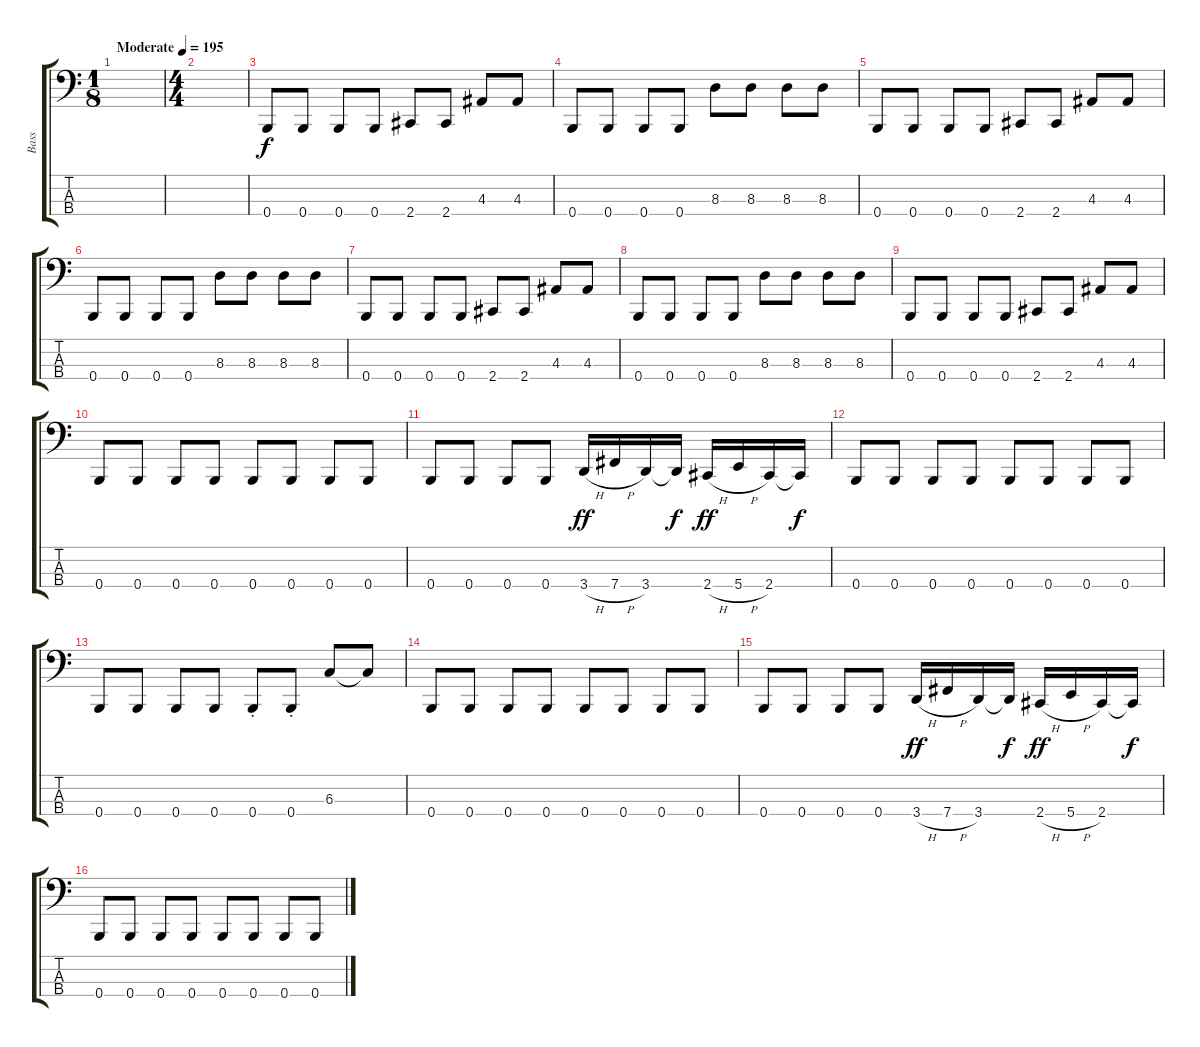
\track ("Bass" "Bass") {instrument electricbasspick}
\staff {score tabs}
\tuning (E2 B1 Gb1 B0) {hide}
\ts (1 8)
\tempo (195 "Moderate")
\clef f4
\ks c
|
\ts (4 4)
|
0.4.8 0.4.8 0.4.8 0.4.8 2.4.8 2.4.8 4.3.8 4.3.8 |
0.4.8 0.4.8 0.4.8 0.4.8 8.3.8 8.3.8 8.3.8 8.3.8 |
0.4.8 0.4.8 0.4.8 0.4.8 2.4.8 2.4.8 4.3.8 4.3.8 |
0.4.8 0.4.8 0.4.8 0.4.8 8.3.8 8.3.8 8.3.8 8.3.8 |
0.4.8 0.4.8 0.4.8 0.4.8 2.4.8 2.4.8 4.3.8 4.3.8 |
0.4.8 0.4.8 0.4.8 0.4.8 8.3.8 8.3.8 8.3.8 8.3.8 |
0.4.8 0.4.8 0.4.8 0.4.8 2.4.8 2.4.8 4.3.8 4.3.8 |
0.4.8 0.4.8 0.4.8 0.4.8 0.4.8 0.4.8 0.4.8 0.4.8 |
0.4.8 0.4.8 0.4.8 0.4.8 3.4{h}.16{dy ff} 7.4{h}.16 3.4.16 3.4{t}.16{dy f} 2.4{h}.16{dy ff} 5.4{h}.16 2.4.16 2.4{t}.16{dy f} |
0.4.8 0.4.8 0.4.8 0.4.8 0.4.8 0.4.8 0.4.8 0.4.8 |
0.4.8 0.4.8 0.4.8 0.4.8 0.4{st}.8 0.4{st}.8 6.3.8 6.3{t}.8 |
0.4.8 0.4.8 0.4.8 0.4.8 0.4.8 0.4.8 0.4.8 0.4.8 |
0.4.8 0.4.8 0.4.8 0.4.8 3.4{h}.16{dy ff} 7.4{h}.16 3.4.16 3.4{t}.16{dy f} 2.4{h}.16{dy ff} 5.4{h}.16 2.4.16 2.4{t}.16{dy f} |
0.4.8 0.4.8 0.4.8 0.4.8 0.4.8 0.4.8 0.4.8 0.4.8
